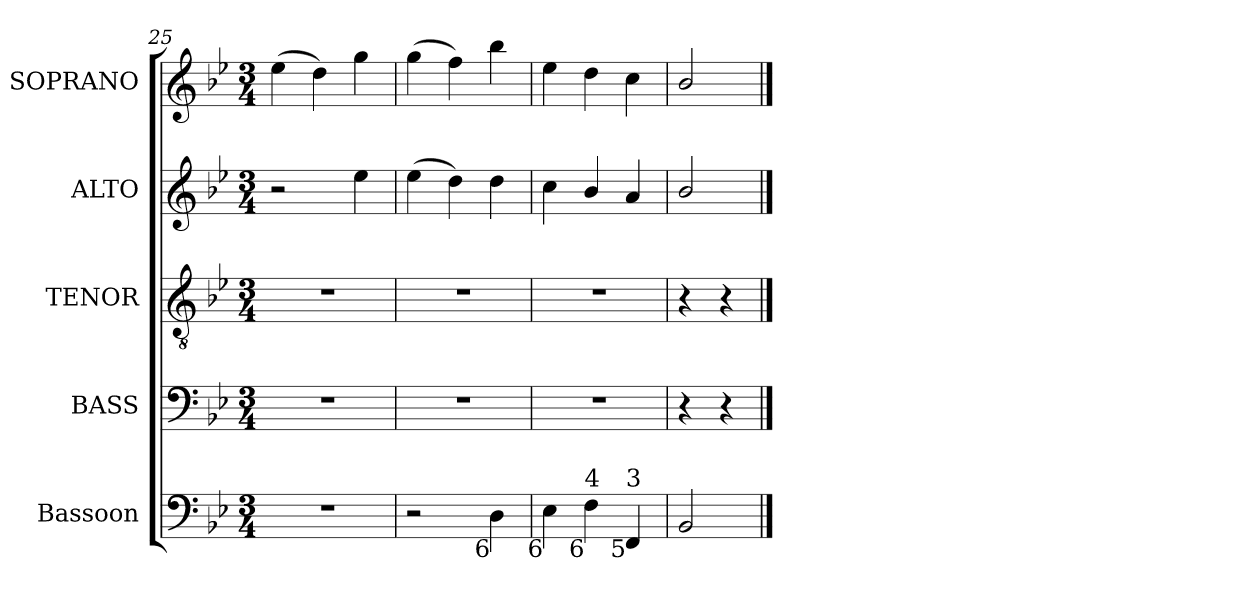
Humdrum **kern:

**kern	**kern	**kern	**kern	**kern
*part5	*part4	*part3	*part2	*part1
*staff5	*staff4	*staff3	*staff2	*staff1
*I"Bassoon	*I"BASS	*I"TENOR	*I"ALTO	*I"SOPRANO
*I'Bsn.	*I'B.	*I'T.	*I'A.	*I'S.
*clefF4	*clefF4	*clefGv2	*clefG2	*clefG2
*	*	*ITrd7c12	*	*
*k[b-e-]	*k[b-e-]	*k[b-e-]	*k[b-e-]	*k[b-e-]
*B-:	*B-:	*B-:	*B-:	*B-:
*M3/4	*M3/4	*M3/4	*M3/4	*M3/4
=25	=25	=25	=25	=25
!LO:N:vis=1	!LO:N:vis=1	!LO:N:vis=1	!	!
2.r	2.r	2.r	2r	(4ee-i\
.	.	.	.	4ddi\)
.	.	.	4ee-i\	4ggi\
=26	=26	=26	=26	=26
!	!LO:N:vis=1	!LO:N:vis=1	!	!
2r	2.r	2.r	(4ee-i\	(4ggi\
.	.	.	4ddi\)	4ffi\)
!LO:TX:b:rj:t=6	!	!	!	!
4Di\	.	.	4ddi\	4bb-i\
=27	=27	=27	=27	=27
!LO:TX:b:rj:t=6	!	!	!	!
!	!LO:N:vis=1	!LO:N:vis=1	!	!
4E-i\	2.r	2.r	4cci\	4ee-i\
!LO:TX:b:rj:t=6	!	!	!	!
!LO:TX:t=4	!	!	!	!
4Fi\	.	.	4b-i/	4ddi\
!LO:TX:b:rj:t=5	!	!	!	!
!LO:TX:t=3	!	!	!	!
4FFi/	.	.	4ai/	4cci\
=28	=28	=28	=28	=28
2BB-i/	4r	4r	2b-i/	2b-i/
.	4r	4r	.	.
==	==	==	==	==
*-	*-	*-	*-	*-
